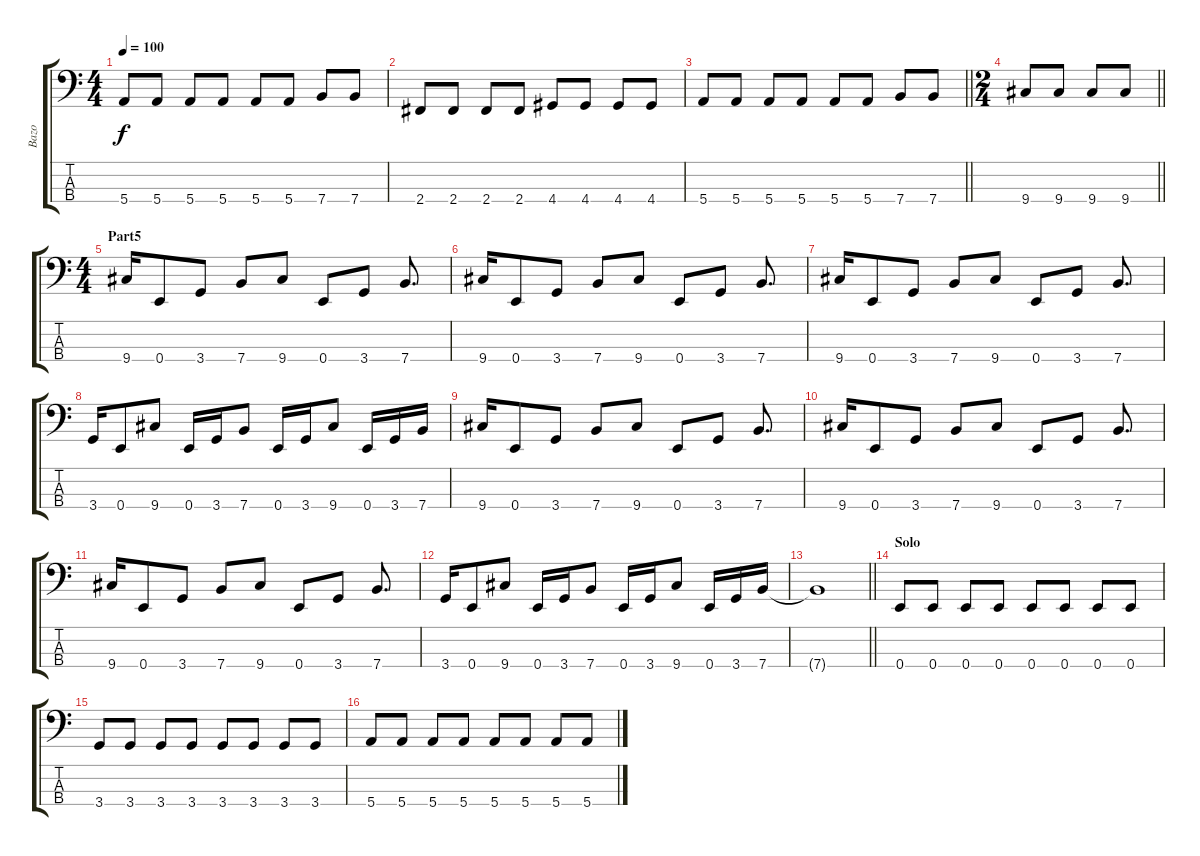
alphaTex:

\track ("Bazo" "Bazo") {instrument electricbassfinger}
\staff {score tabs}
\tuning (G2 D2 A1 E1) {hide}
\ts (4 4)
\tempo 100
\clef f4
\ks c
5.4.8{dy f} 5.4.8 5.4.8 5.4.8 5.4.8 5.4.8 7.4.8 7.4.8 |
2.4.8 2.4.8 2.4.8 2.4.8 4.4.8 4.4.8 4.4.8 4.4.8 |
\barLineRight lightlight
5.4.8 5.4.8 5.4.8 5.4.8 5.4.8 5.4.8 7.4.8 7.4.8 |
\ts (2 4)
\barLineRight lightlight
9.4.8 9.4.8 9.4.8 9.4.8 |
\ts (4 4)
\section ("" "Part5")
9.4.16{volume 16} 0.4.8 3.4.8 7.4.8 9.4.8 0.4.8 3.4.8 7.4.8{d} |
9.4.16 0.4.8 3.4.8 7.4.8 9.4.8 0.4.8 3.4.8 7.4.8{d} |
9.4.16 0.4.8 3.4.8 7.4.8 9.4.8 0.4.8 3.4.8 7.4.8{d} |
3.4.16 0.4.8 9.4.8 0.4.16 3.4.16 7.4.8 0.4.16 3.4.16 9.4.8 0.4.16 3.4.16 7.4.16 |
9.4.16 0.4.8 3.4.8 7.4.8 9.4.8 0.4.8 3.4.8 7.4.8{d} |
9.4.16 0.4.8 3.4.8 7.4.8 9.4.8 0.4.8 3.4.8 7.4.8{d} |
9.4.16 0.4.8 3.4.8 7.4.8 9.4.8 0.4.8 3.4.8 7.4.8{d} |
3.4.16 0.4.8 9.4.8 0.4.16 3.4.16 7.4.8 0.4.16 3.4.16 9.4.8 0.4.16 3.4.16 7.4.16 |
\barLineRight lightlight
7.4{t}.1 |
\section ("" "Solo")
0.4.8{volume 12} 0.4.8 0.4.8 0.4.8 0.4.8 0.4.8 0.4.8 0.4.8 |
3.4.8 3.4.8 3.4.8 3.4.8 3.4.8 3.4.8 3.4.8 3.4.8 |
5.4.8 5.4.8 5.4.8 5.4.8 5.4.8 5.4.8 5.4.8 5.4.8
